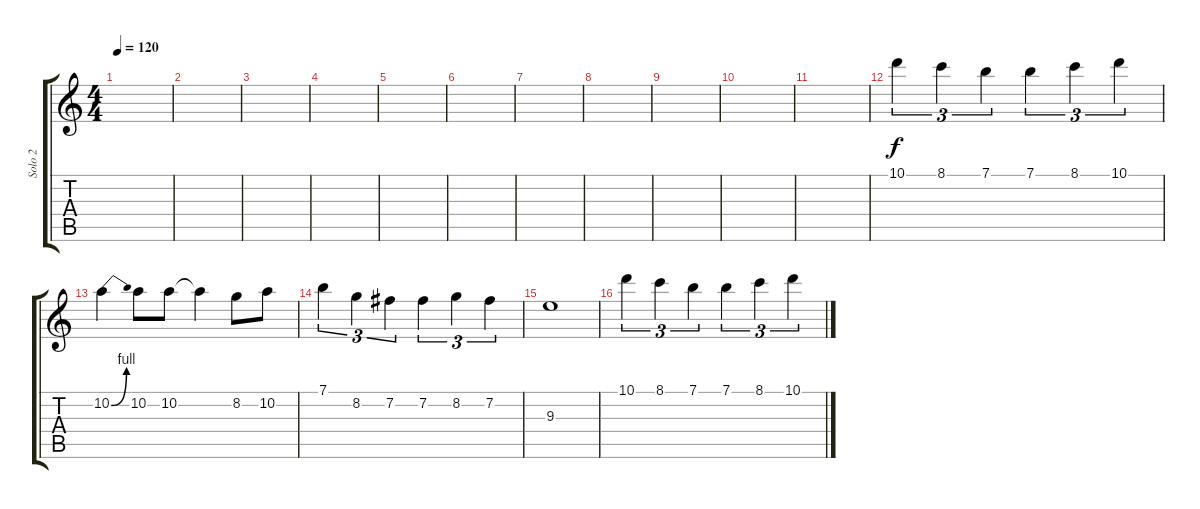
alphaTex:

\track ("Solo 2" "Solo 2") {instrument distortionguitar}
\staff {score tabs}
\tuning (E4 B3 G3 D3 A2 E2) {hide}
\ts (4 4)
\tempo 120
\clef g2
\ks c
|
|
|
|
|
|
|
|
|
|
|
10.1.4{tu (3 2)} 8.1.4{tu (3 2)} 7.1.4{tu (3 2)} 7.1.4{tu (3 2)} 8.1.4{tu (3 2)} 10.1.4{tu (3 2)} |
\section ("" "")
10.2{be (bend 0 0 60 4)}.4 10.2.8 10.2.8 10.2{t}.4 8.2.8 10.2.8 |
7.1.4{tu (3 2)} 8.2.4{tu (3 2)} 7.2.4{tu (3 2)} 7.2.4{tu (3 2)} 8.2.4{tu (3 2)} 7.2.4{tu (3 2)} |
\section ("" "")
9.3.1 |
10.1.4{tu (3 2)} 8.1.4{tu (3 2)} 7.1.4{tu (3 2)} 7.1.4{tu (3 2)} 8.1.4{tu (3 2)} 10.1.4{tu (3 2)}
